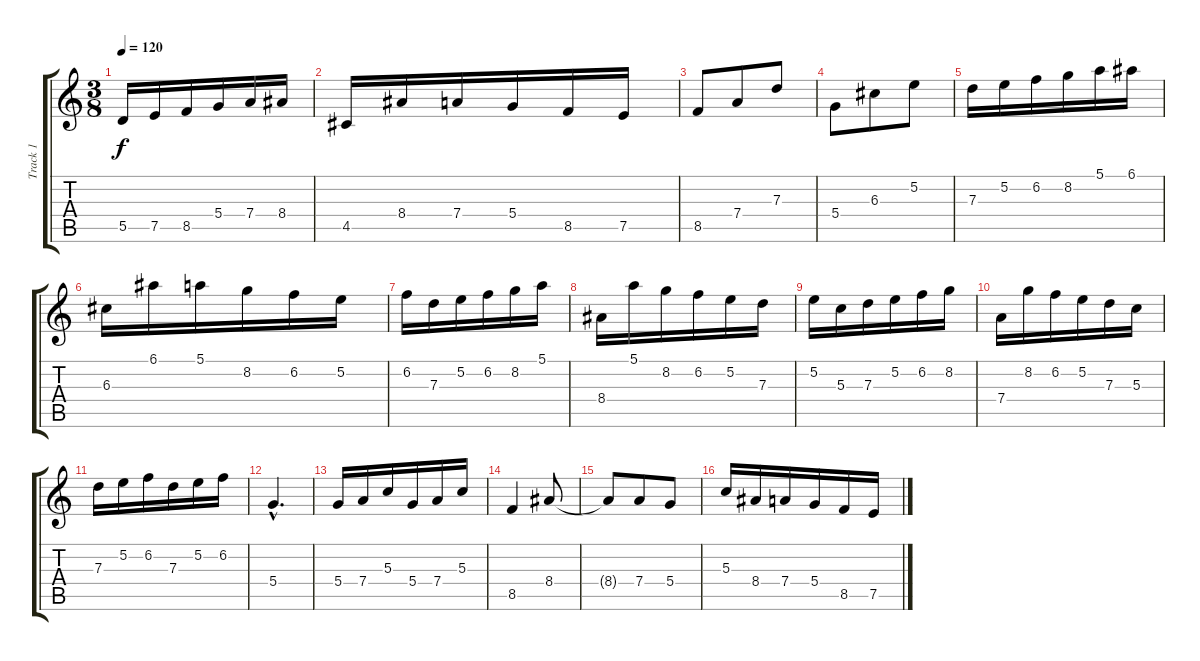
\track ("Track 1" "Track 1") {instrument acousticguitarnylon}
\staff {score tabs}
\tuning (E4 B3 G3 D3 A2 E2) {hide}
\ts (3 8)
\tempo 120
\clef g2
\ks c
5.5.16{dy f instrument acousticguitarnylon} 7.5.16 8.5.16 5.4.16 7.4.16 8.4.16 |
4.5.16 8.4.16 7.4.16 5.4.16 8.5.16 7.5.16 |
8.5.8 7.4.8 7.3.8 |
5.4.8 6.3.8 5.2.8 |
7.3.16 5.2.16 6.2.16 8.2.16 5.1.16 6.1.16 |
6.3.16 6.1.16 5.1.16 8.2.16 6.2.16 5.2.16 |
6.2.16 7.3.16 5.2.16 6.2.16 8.2.16 5.1.16 |
8.4.16 5.1.16 8.2.16 6.2.16 5.2.16 7.3.16 |
5.2.16 5.3.16 7.3.16 5.2.16 6.2.16 8.2.16 |
7.4.16 8.2.16 6.2.16 5.2.16 7.3.16 5.3.16 |
7.3.16 5.2.16 6.2.16 7.3.16 5.2.16 6.2.16 |
5.4{hac}.4{d} |
5.4.16 7.4.16 5.3.16 5.4.16 7.4.16 5.3.16 |
8.5.4 8.4.8 |
8.4{t}.8 7.4.8 5.4.8 |
5.3.16 8.4.16 7.4.16 5.4.16 8.5.16 7.5.16
